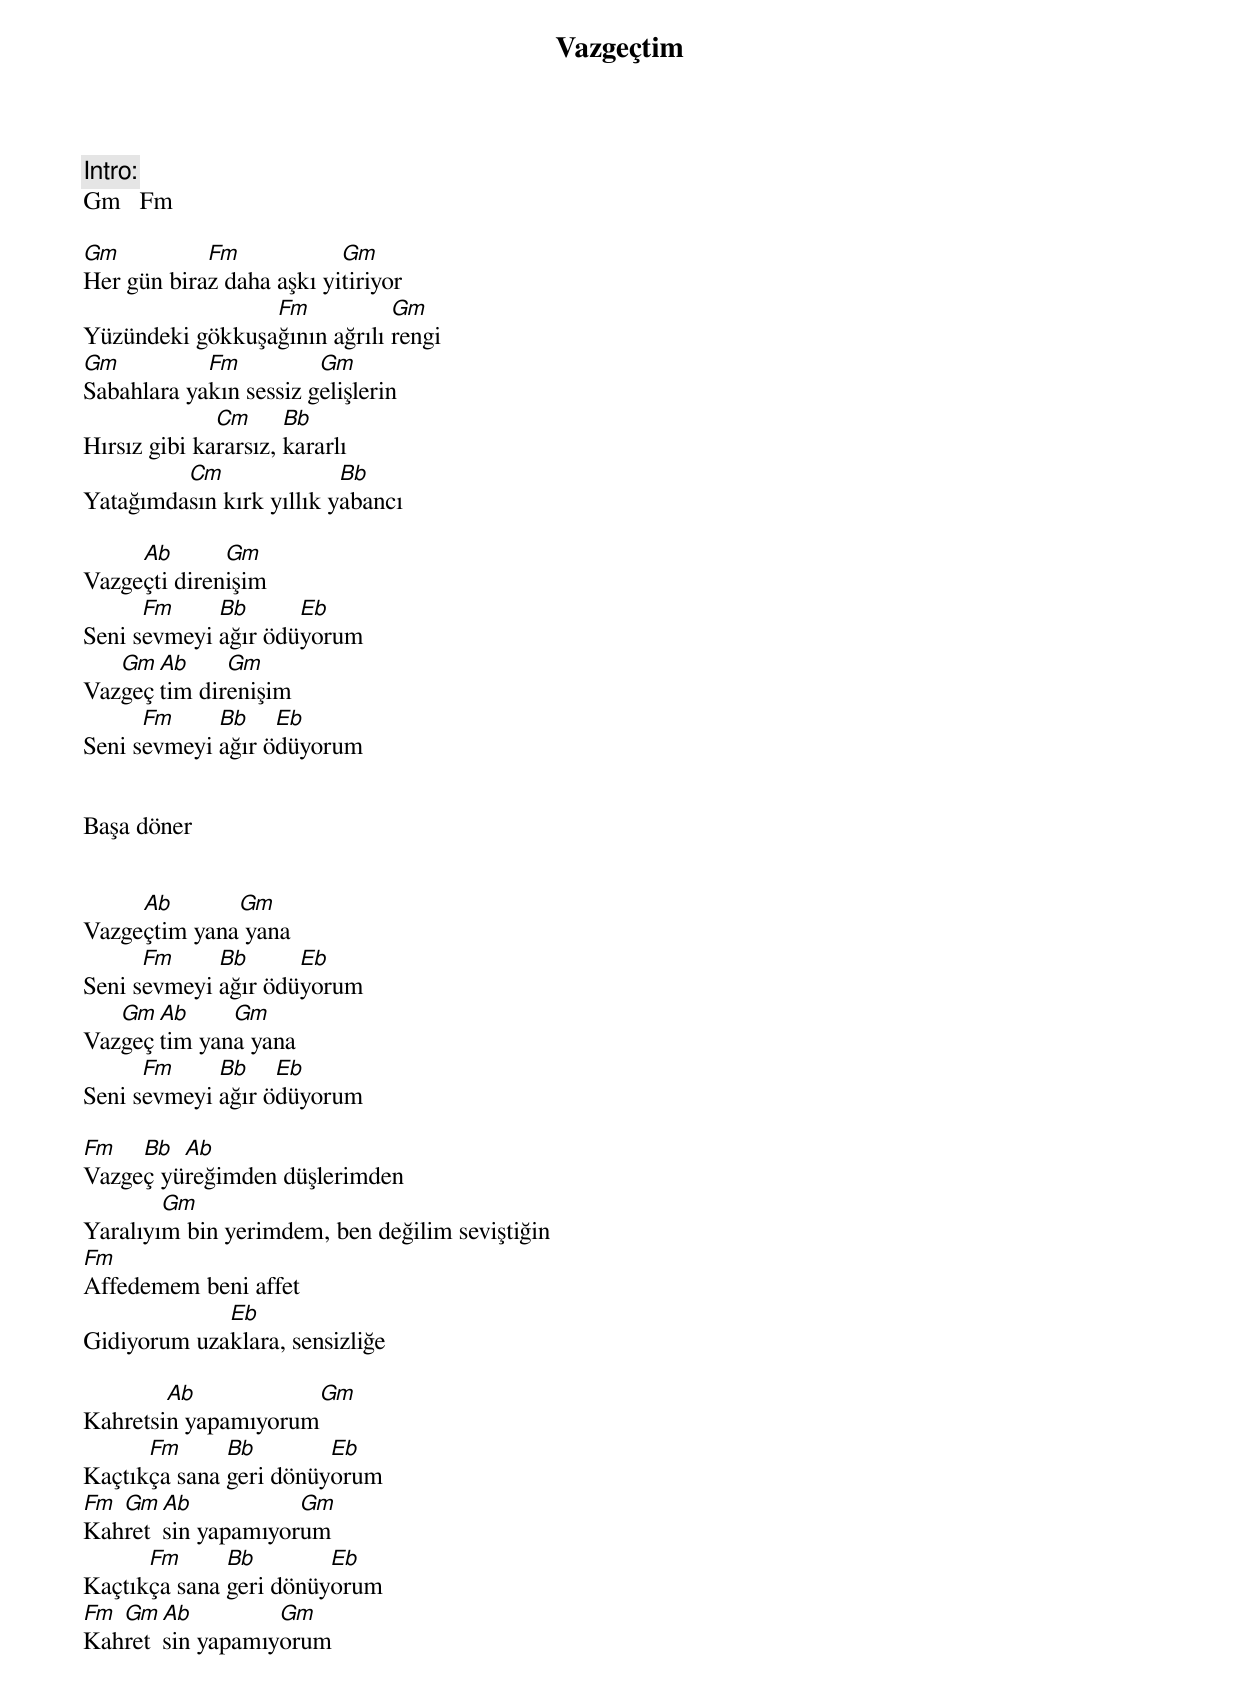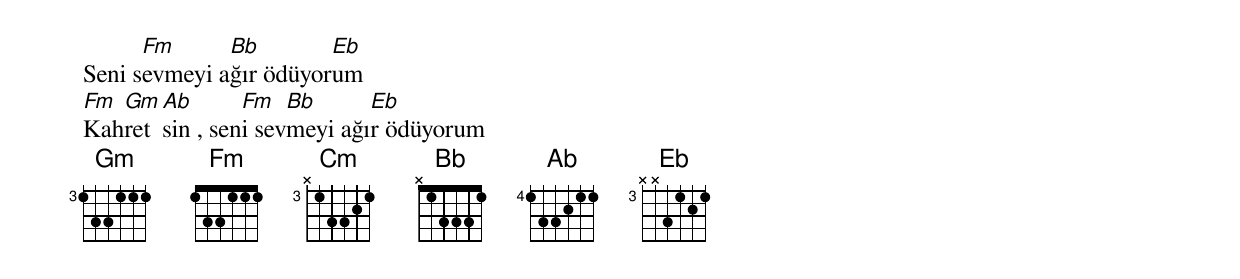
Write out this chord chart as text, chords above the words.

{title: Vazgeçtim}
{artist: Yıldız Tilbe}

Intro:
Gm   Fm

Gm          Fm            Gm
Her gün biraz daha aşkı yitiriyor
                 Fm           Gm
Yüzündeki gökkuşağının ağrılı rengi
Gm          Fm          Gm
Sabahlara yakın sessiz gelişlerin
              Cm      Bb
Hırsız gibi kararsız, kararlı
         Cm               Bb
Yatağımdasın kırk yıllık yabancı

     Ab       Gm
Vazgeçti direnişim
      Fm     Bb      Eb
Seni sevmeyi ağır ödüyorum
   Gm Ab     Gm
Vazgeçtim direnişim
      Fm     Bb    Eb
Seni sevmeyi ağır ödüyorum


Başa döner


     Ab       Gm
Vazgeçtim yana yana
      Fm     Bb      Eb
Seni sevmeyi ağır ödüyorum
   Gm Ab     Gm
Vazgeçtim yana yana
      Fm     Bb    Eb
Seni sevmeyi ağır ödüyorum

Fm   Bb  Ab
Vazgeç yüreğimden düşlerimden
        Gm
Yaralıyım bin yerimdem, ben değilim seviştiğin
Fm
Affedemem beni affet
             Eb
Gidiyorum uzaklara, sensizliğe

        Ab           Gm
Kahretsin yapamıyorum
      Fm      Bb        Eb
Kaçtıkça sana geri dönüyorum
Fm Gm Ab           Gm
Kahretsin yapamıyorum
      Fm      Bb        Eb
Kaçtıkça sana geri dönüyorum
Fm Gm Ab         Gm
Kahretsin yapamıyorum
      Fm      Bb        Eb
Seni sevmeyi ağır ödüyorum
Fm Gm Ab       Fm   Bb      Eb
Kahretsin , seni sevmeyi ağır ödüyorum
